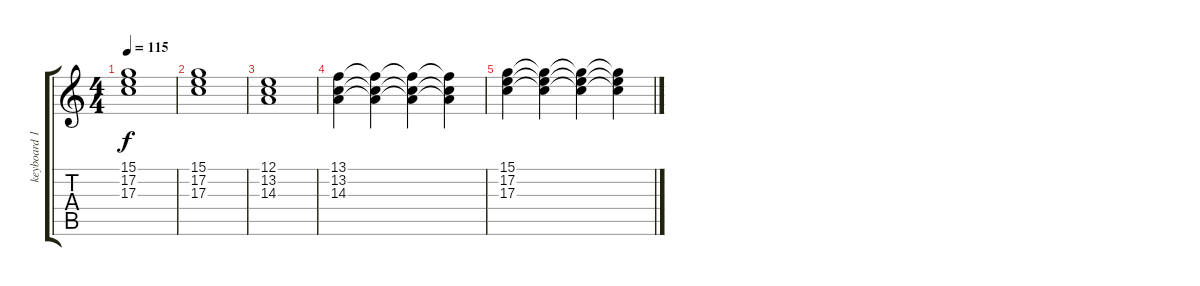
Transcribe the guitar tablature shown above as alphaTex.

\track ("keyboard 1" "keyboard 1") {instrument brightacousticpiano}
\staff {score tabs}
\tuning (E4 B3 G3 D3 A2 E2) {hide}
\ts (4 4)
\tempo 115
\clef g2
\ks c
(15.1 17.2 17.3).1{dy f} |
(15.1 17.2 17.3).1 |
(12.1 13.2 14.3).1 |
(13.1 13.2 14.3).4{volume 8 instrument stringensemble1} (13.1{t} 13.2{t} 14.3{t}).4{volume 9 instrument stringensemble1} (13.1{t} 13.2{t} 14.3{t}).4{volume 8 instrument stringensemble1} (13.1{t} 13.2{t} 14.3{t}).4{volume 6 instrument stringensemble1} |
(15.1 17.2 17.3).4{volume 6 instrument stringensemble1} (15.1{t} 17.2{t} 17.3{t}).4{volume 5 instrument stringensemble1} (15.1{t} 17.2{t} 17.3{t}).4{volume 3 instrument stringensemble1} (15.1{t} 17.2{t} 17.3{t}).4{volume 2 instrument stringensemble1}
